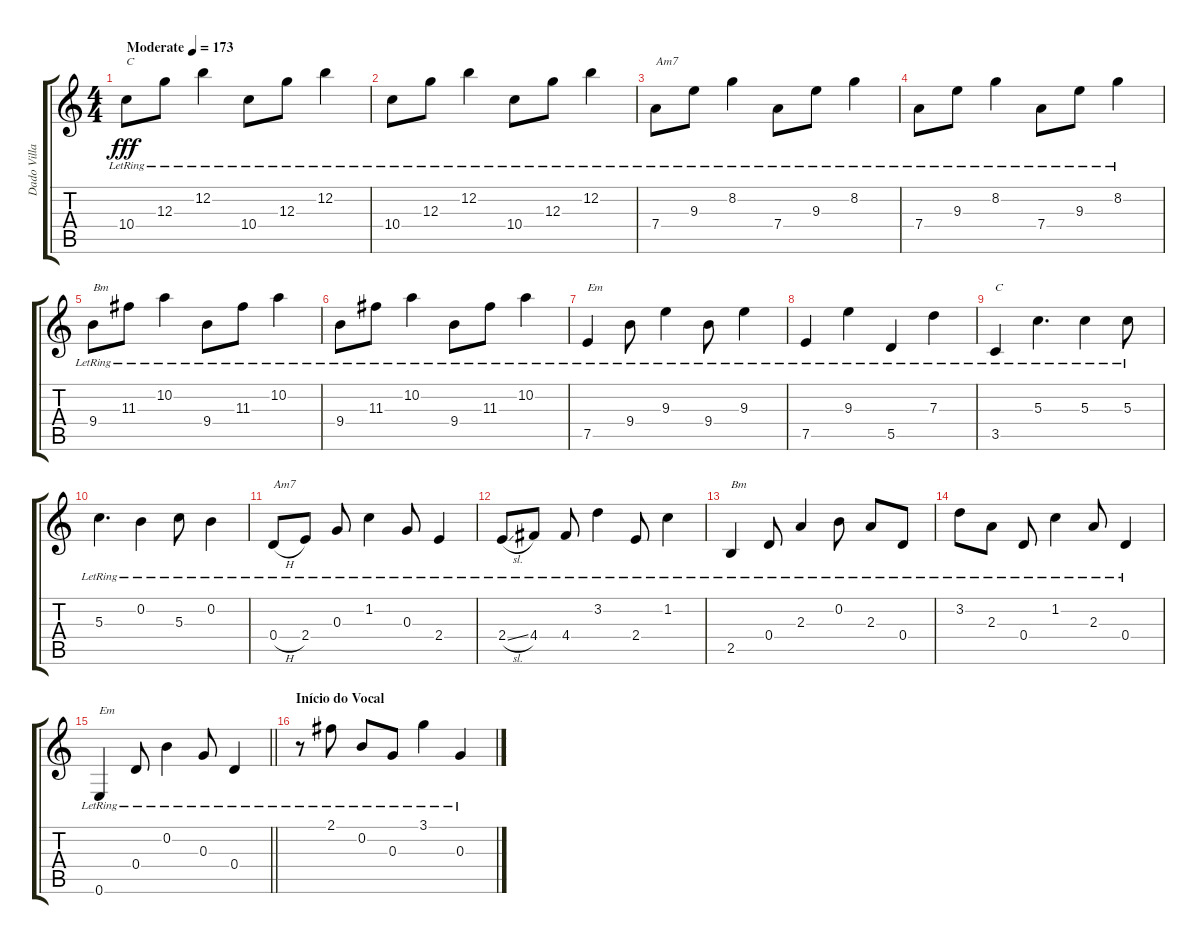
\track ("Dado Villa-Lobos (Guitarra)" "Dado Villa") {instrument electricguitarjazz bank 8}
\staff {score tabs}
\tuning (E4 B3 G3 D3 A2 E2) {hide}
\ts (4 4)
\tempo (173 "Moderate")
\clef g2
\ks c
10.4{lr}.8{txt "C" dy fff instrument electricguitarjazz} 12.3{lr}.8 12.2{lr}.4 10.4{lr}.8 12.3{lr}.8 12.2{lr}.4 |
10.4{lr}.8 12.3{lr}.8 12.2{lr}.4 10.4{lr}.8 12.3{lr}.8 12.2{lr}.4 |
7.4{lr}.8{txt "Am7"} 9.3{lr}.8 8.2{lr}.4 7.4{lr}.8 9.3{lr}.8 8.2{lr}.4 |
7.4{lr}.8 9.3{lr}.8 8.2{lr}.4 7.4{lr}.8 9.3{lr}.8 8.2{lr}.4 |
9.4{lr}.8{txt "Bm"} 11.3{lr}.8 10.2{lr}.4 9.4{lr}.8 11.3{lr}.8 10.2{lr}.4 |
9.4{lr}.8 11.3{lr}.8 10.2{lr}.4 9.4{lr}.8 11.3{lr}.8 10.2{lr}.4 |
7.5{lr}.4{txt "Em"} 9.4{lr}.8 9.3{lr}.4 9.4{lr}.8 9.3{lr}.4 |
7.5{lr}.4 9.3{lr}.4 5.5{lr}.4 7.3{lr}.4 |
3.5{lr}.4{txt "C"} 5.3{lr}.4{d} 5.3{lr}.4 5.3{lr}.8 |
5.3{lr}.4{d} 0.2{lr}.4 5.3{lr}.8 0.2{lr}.4 |
0.4{h lr}.8{txt "Am7"} 2.4{lr}.8 0.3{lr}.8 1.2{lr}.4 0.3{lr}.8 2.4{lr}.4 |
2.4{sl lr}.8 4.4{lr}.8 4.4{lr}.8 3.2{lr}.4 2.4{lr}.8 1.2{lr}.4 |
2.5{lr}.4{txt "Bm"} 0.4{lr}.8 2.3{lr}.4 0.2{lr}.8 2.3{lr}.8 0.4{lr}.8 |
3.2{lr}.8 2.3{lr}.8 0.4{lr}.8 1.2{lr}.4 2.3{lr}.8 0.4{lr}.4 |
\barLineRight lightlight
0.6{lr}.4{txt "Em"} 0.4{lr}.8 0.2{lr}.4 0.3{lr}.8 0.4{lr}.4 |
\section ("" "Início do Vocal")
r.8 2.1{lr}.8 0.2{lr}.8 0.3{lr}.8 3.1{lr}.4 0.3{lr}.4
